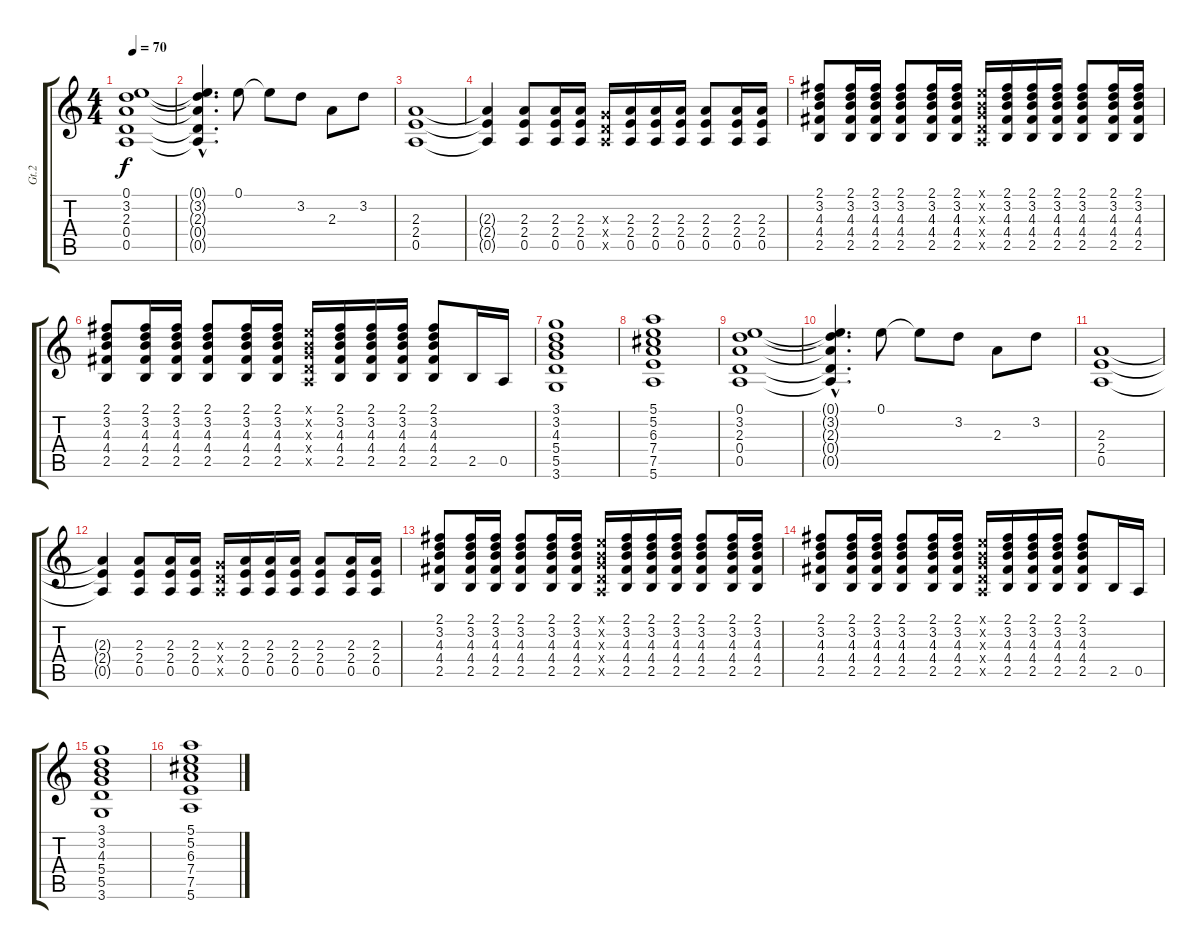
\track ("Gt.2" "Gt.2") {instrument distortionguitar}
\staff {score tabs}
\tuning (E4 B3 G3 D3 A2 E2) {hide}
\ts (4 4)
\tempo 70
\clef g2
\ks c
(0.1 3.2 2.3 0.4 0.5).1{dy f} |
(0.1{hac t} 3.2{hac t} 2.3{hac t} 0.4{hac t} 0.5{hac t}).4{d} 0.1.8 0.1{t}.8 3.2.8 2.3.8 3.2.8 |
(2.3 2.4 0.5).1 |
(2.3{t} 2.4{t} 0.5{t}).4 (2.3 2.4 0.5).8 (2.3 2.4 0.5).16 (2.3 2.4 0.5).16 (0.3{x} 0.4{x} 0.5{x}).16 (2.3 2.4 0.5).16 (2.3 2.4 0.5).16 (2.3 2.4 0.5).16 (2.3 2.4 0.5).8 (2.3 2.4 0.5).16 (2.3 2.4 0.5).16 |
(2.1 3.2 4.3 4.4 2.5).8 (2.1 3.2 4.3 4.4 2.5).16 (2.1 3.2 4.3 4.4 2.5).16 (2.1 3.2 4.3 4.4 2.5).8 (2.1 3.2 4.3 4.4 2.5).16 (2.1 3.2 4.3 4.4 2.5).16 (0.1{x} 0.2{x} 0.3{x} 0.4{x} 0.5{x}).16 (2.1 3.2 4.3 4.4 2.5).16 (2.1 3.2 4.3 4.4 2.5).16 (2.1 3.2 4.3 4.4 2.5).16 (2.1 3.2 4.3 4.4 2.5).8 (2.1 3.2 4.3 4.4 2.5).16 (2.1 3.2 4.3 4.4 2.5).16 |
(2.1 3.2 4.3 4.4 2.5).8 (2.1 3.2 4.3 4.4 2.5).16 (2.1 3.2 4.3 4.4 2.5).16 (2.1 3.2 4.3 4.4 2.5).8 (2.1 3.2 4.3 4.4 2.5).16 (2.1 3.2 4.3 4.4 2.5).16 (0.1{x} 0.2{x} 0.3{x} 0.4{x} 0.5{x}).16 (2.1 3.2 4.3 4.4 2.5).16 (2.1 3.2 4.3 4.4 2.5).16 (2.1 3.2 4.3 4.4 2.5).16 (2.1 3.2 4.3 4.4 2.5).8 2.5.16 0.5.16 |
(3.1 3.2 4.3 5.4 5.5 3.6).1 |
(5.1 5.2 6.3 7.4 7.5 5.6).1 |
(0.1 3.2 2.3 0.4 0.5).1 |
(0.1{hac t} 3.2{hac t} 2.3{hac t} 0.4{hac t} 0.5{hac t}).4{d} 0.1.8 0.1{t}.8 3.2.8 2.3.8 3.2.8 |
(2.3 2.4 0.5).1 |
(2.3{t} 2.4{t} 0.5{t}).4 (2.3 2.4 0.5).8 (2.3 2.4 0.5).16 (2.3 2.4 0.5).16 (0.3{x} 0.4{x} 0.5{x}).16 (2.3 2.4 0.5).16 (2.3 2.4 0.5).16 (2.3 2.4 0.5).16 (2.3 2.4 0.5).8 (2.3 2.4 0.5).16 (2.3 2.4 0.5).16 |
(2.1 3.2 4.3 4.4 2.5).8 (2.1 3.2 4.3 4.4 2.5).16 (2.1 3.2 4.3 4.4 2.5).16 (2.1 3.2 4.3 4.4 2.5).8 (2.1 3.2 4.3 4.4 2.5).16 (2.1 3.2 4.3 4.4 2.5).16 (0.1{x} 0.2{x} 0.3{x} 0.4{x} 0.5{x}).16 (2.1 3.2 4.3 4.4 2.5).16 (2.1 3.2 4.3 4.4 2.5).16 (2.1 3.2 4.3 4.4 2.5).16 (2.1 3.2 4.3 4.4 2.5).8 (2.1 3.2 4.3 4.4 2.5).16 (2.1 3.2 4.3 4.4 2.5).16 |
(2.1 3.2 4.3 4.4 2.5).8 (2.1 3.2 4.3 4.4 2.5).16 (2.1 3.2 4.3 4.4 2.5).16 (2.1 3.2 4.3 4.4 2.5).8 (2.1 3.2 4.3 4.4 2.5).16 (2.1 3.2 4.3 4.4 2.5).16 (0.1{x} 0.2{x} 0.3{x} 0.4{x} 0.5{x}).16 (2.1 3.2 4.3 4.4 2.5).16 (2.1 3.2 4.3 4.4 2.5).16 (2.1 3.2 4.3 4.4 2.5).16 (2.1 3.2 4.3 4.4 2.5).8 2.5.16 0.5.16 |
(3.1 3.2 4.3 5.4 5.5 3.6).1 |
(5.1 5.2 6.3 7.4 7.5 5.6).1
